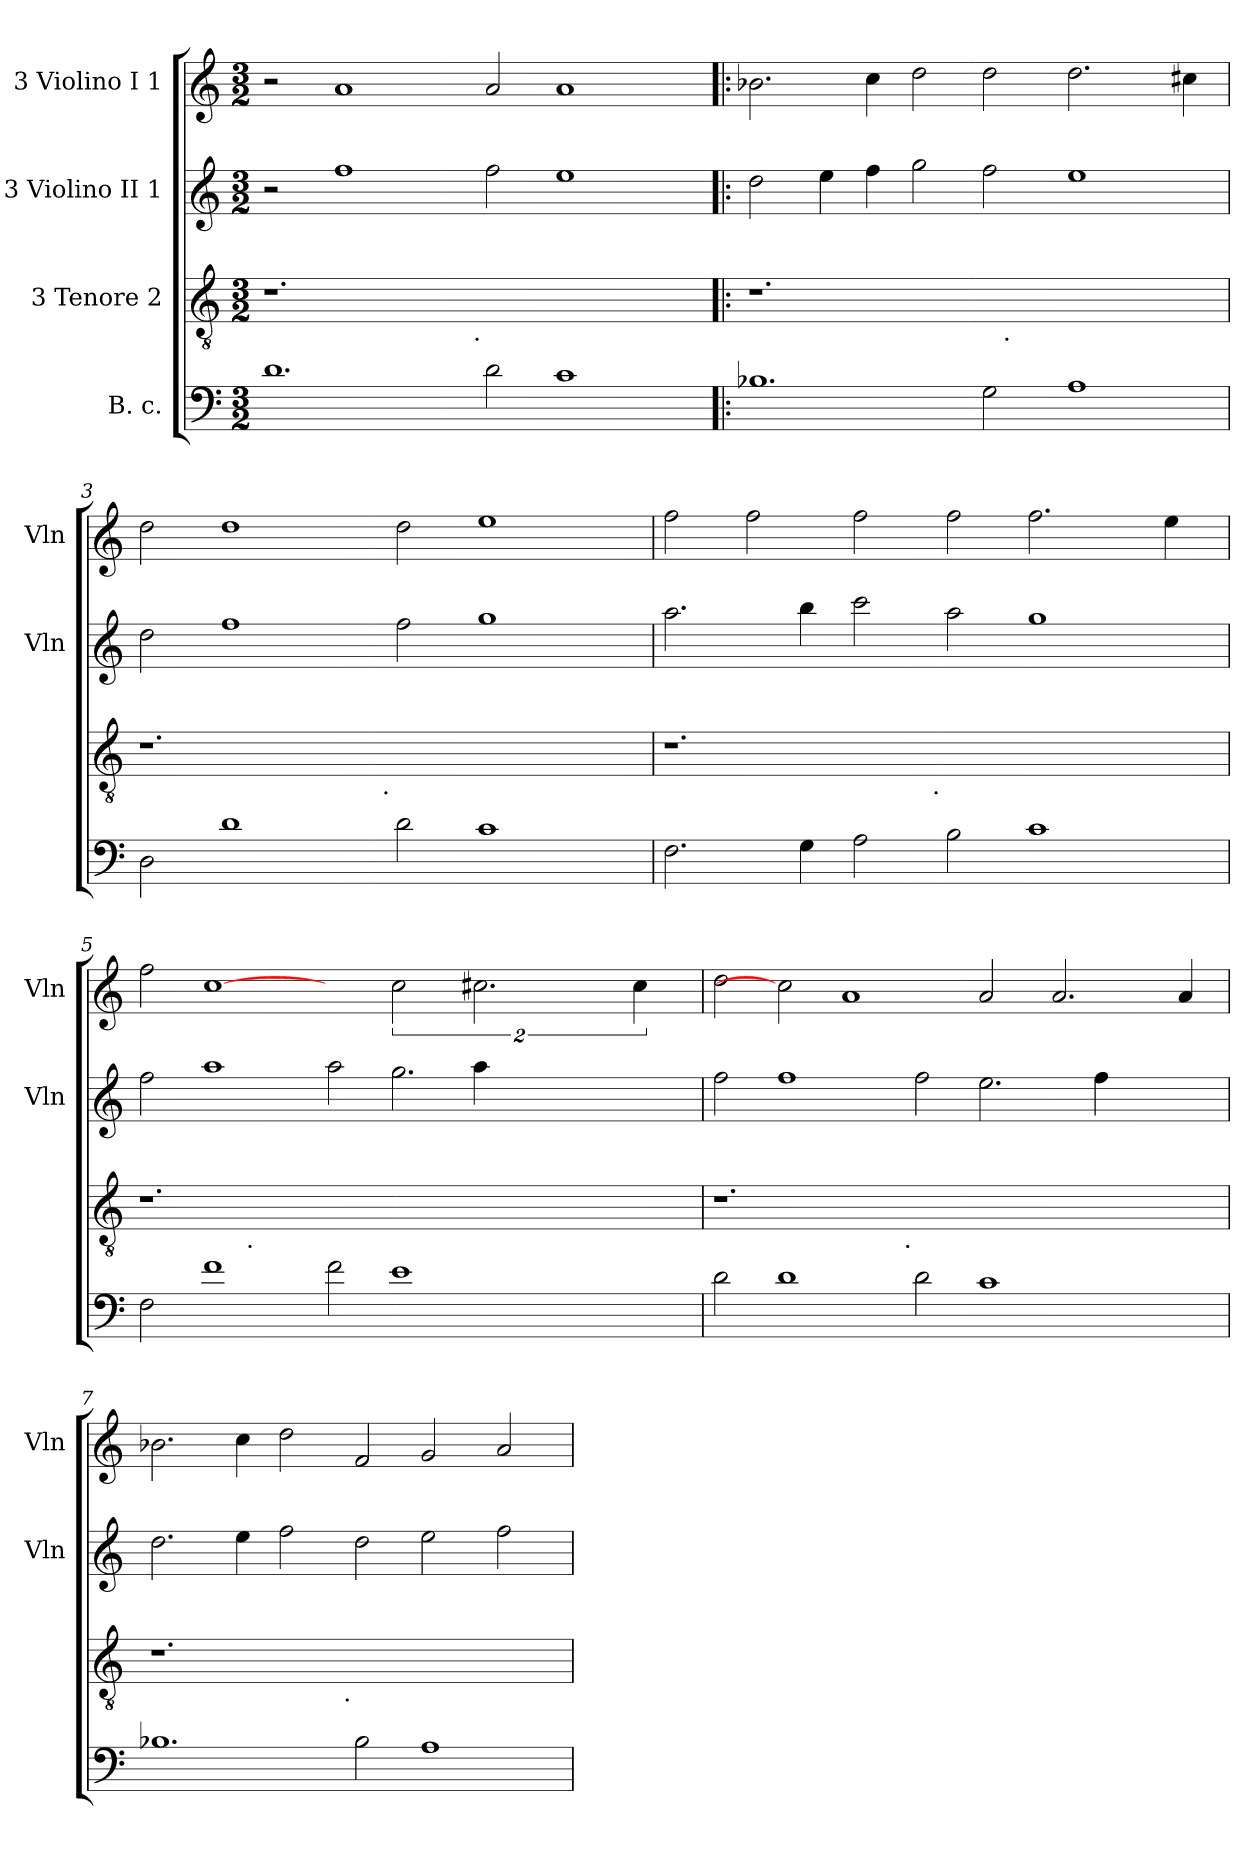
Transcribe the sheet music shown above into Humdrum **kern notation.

**kern	**kern	**kern	**kern
*part4	*part3	*part2	*part1
*staff4	*staff3	*staff2	*staff1
*I"B. c.	*I"3 Tenore 2	*I"3 Violino II 1	*I"3 Violino I 1
*	*	*I'Vln	*I'Vln
*clefF4	*clefGv2	*clefG2	*clefG2
*k[]	*k[]	*k[]	*k[]
*C:	*C:	*C:	*C:
*M3/2	*M3/2	*M3/2	*M3/2
=1	=1	=1	=1
*	*^	*	*
1.d	1.r	1ryy	2r	2r
.	.	.	1ff	1a
.	.	4...ryy	.	.
!	!	!LO:TX:b:t=.	!	!
.	.	1ryy	.	.
2d\	1.ryy	.	2ff\	2a/
1c	.	.	1ee	1a
.	.	2ryy	.	.
.	.	32ryy	.	.
*	*v	*v	*	*
=2!|:	=2!|:	=2!|:	=2!|:
1.B-X	1.r	2dd\	2.b-X\
.	.	4ee\	.
.	.	4ff\	4cc\
.	.	2gg\	2dd\
2G\	16ryy	2ff\	2dd\
!	!LO:TX:b:t=.	!	!
.	1ryy	.	.
1A	.	1ee	2.dd\
.	4..ryy	.	.
.	.	.	4cc#X\
=3	=3	=3	=3
*	*^	*	*
2D\	1.r	1ryy	2dd\	2dd\
1d	.	.	1ff	1dd
.	.	4...ryy	.	.
!	!	!LO:TX:b:t=.	!	!
.	.	1ryy	.	.
2d\	1.ryy	.	2ff\	2dd\
1c	.	.	1gg	1ee
.	.	2ryy	.	.
.	.	32ryy	.	.
=4	=4	=4	=4	=4
2.F\	1.r	1ryy	2.aa\	2ff\
.	.	.	.	2ff\
4G\	.	.	4bb\	.
2A\	.	4...ryy	2ccc\	2ff\
!	!	!LO:TX:b:t=.	!	!
.	.	1ryy	.	.
2B\	1.ryy	.	2aa\	2ff\
1c	.	.	1gg	2.ff\
.	.	2ryy	.	.
.	.	.	.	4ee\
.	.	32ryy	.	.
!!LO:LB:g=z
=5	=5	=5	=5	=5
2F\	1.r	2.ryy	2ff\	2ff\
1f	.	.	1aa	[1cc
!	!	!LO:TX:b:t=.	!	!
.	.	2%7ryy	.	.
2f\	0ryy	.	2aa\	2ryy
1e	.	.	2.gg\	4%3cc\
.	.	.	4aa\	4%3.cc#X\
1ryy	.	.	1ryy	.
.	2.ryy	.	.	.
.	.	.	.	8%3cc#\
4ryy	.	.	4ryy	.
=6	=6	=6	=6	=6
2d\	1.r	1ryy	2ff\	2dd\
1d	.	.	1ff	2cc]
.	.	4...ryy	.	1a
!	!	!LO:TX:b:t=.	!	!
.	.	1ryy	.	.
2d\	0ryy	.	2ff\	.
1c	.	.	2.ee\	2a/
.	.	1ryy	.	.
.	.	.	.	2.a/
.	.	.	4ff\	.
2ryy	.	.	2ryy	.
.	.	.	.	4a/
.	.	32ryy	.	.
=7	=7	=7	=7	=7
1.B-X	1.r	1ryy	2.dd\	2.b-X\
.	.	.	4ee\	4cc\
.	.	4...ryy	2ff\	2dd\
!	!	!LO:TX:b:t=.	!	!
.	.	1ryy	.	.
2B-\	1.ryy	.	2dd\	2f/
1A	.	.	2ee\	2g/
.	.	2ryy	.	.
.	.	.	2ff\	2a/
.	.	32ryy	.	.
*	*v	*v	*	*
=	=	=	=
*-	*-	*-	*-
